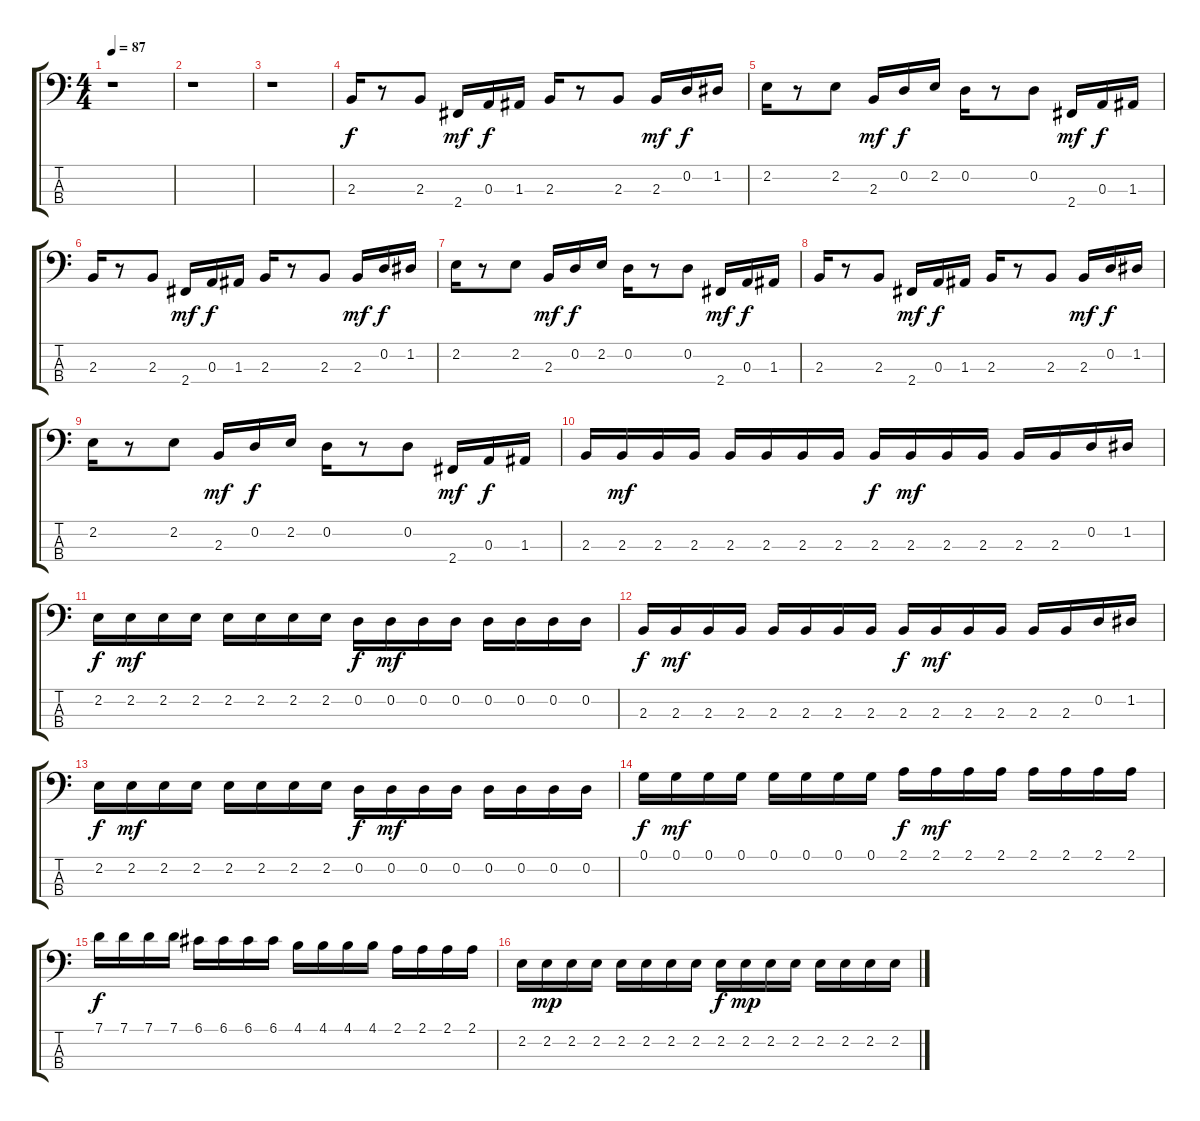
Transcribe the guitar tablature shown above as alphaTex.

\track "" {instrument electricbassfinger}
\staff {score tabs}
\tuning (G2 D2 A1 E1) {hide}
\ts (4 4)
\tempo 87
\clef f4
\ks c
r.1{dy f instrument electricbassfinger} |
r.1 |
r.1 |
2.3.16 r.8 2.3.8 2.4.16{dy mf} 0.3.16{dy f} 1.3.16 2.3.16 r.8 2.3.8 2.3.16{dy mf} 0.2.16{dy f} 1.2.16 |
2.2.16 r.8 2.2.8 2.3.16{dy mf} 0.2.16{dy f} 2.2.16 0.2.16 r.8 0.2.8 2.4.16{dy mf} 0.3.16{dy f} 1.3.16 |
2.3.16 r.8 2.3.8 2.4.16{dy mf} 0.3.16{dy f} 1.3.16 2.3.16 r.8 2.3.8 2.3.16{dy mf} 0.2.16{dy f} 1.2.16 |
2.2.16 r.8 2.2.8 2.3.16{dy mf} 0.2.16{dy f} 2.2.16 0.2.16 r.8 0.2.8 2.4.16{dy mf} 0.3.16{dy f} 1.3.16 |
2.3.16 r.8 2.3.8 2.4.16{dy mf} 0.3.16{dy f} 1.3.16 2.3.16 r.8 2.3.8 2.3.16{dy mf} 0.2.16{dy f} 1.2.16 |
2.2.16 r.8 2.2.8 2.3.16{dy mf} 0.2.16{dy f} 2.2.16 0.2.16 r.8 0.2.8 2.4.16{dy mf} 0.3.16{dy f} 1.3.16 |
2.3.16 2.3.16{dy mf} 2.3.16 2.3.16 2.3.16 2.3.16 2.3.16 2.3.16 2.3.16{dy f} 2.3.16{dy mf} 2.3.16 2.3.16 2.3.16 2.3.16 0.2.16 1.2.16 |
2.2.16{dy f} 2.2.16{dy mf} 2.2.16 2.2.16 2.2.16 2.2.16 2.2.16 2.2.16 0.2.16{dy f} 0.2.16{dy mf} 0.2.16 0.2.16 0.2.16 0.2.16 0.2.16 0.2.16 |
2.3.16{dy f} 2.3.16{dy mf} 2.3.16 2.3.16 2.3.16 2.3.16 2.3.16 2.3.16 2.3.16{dy f} 2.3.16{dy mf} 2.3.16 2.3.16 2.3.16 2.3.16 0.2.16 1.2.16 |
2.2.16{dy f} 2.2.16{dy mf} 2.2.16 2.2.16 2.2.16 2.2.16 2.2.16 2.2.16 0.2.16{dy f} 0.2.16{dy mf} 0.2.16 0.2.16 0.2.16 0.2.16 0.2.16 0.2.16 |
0.1.16{dy f} 0.1.16{dy mf} 0.1.16 0.1.16 0.1.16 0.1.16 0.1.16 0.1.16 2.1.16{dy f} 2.1.16{dy mf} 2.1.16 2.1.16 2.1.16 2.1.16 2.1.16 2.1.16 |
7.1.16{dy f} 7.1.16 7.1.16 7.1.16 6.1.16 6.1.16 6.1.16 6.1.16 4.1.16 4.1.16 4.1.16 4.1.16 2.1.16 2.1.16 2.1.16 2.1.16 |
2.2.16 2.2.16{dy mp} 2.2.16 2.2.16 2.2.16 2.2.16 2.2.16 2.2.16 2.2.16{dy f} 2.2.16{dy mp} 2.2.16 2.2.16 2.2.16 2.2.16 2.2.16 2.2.16
